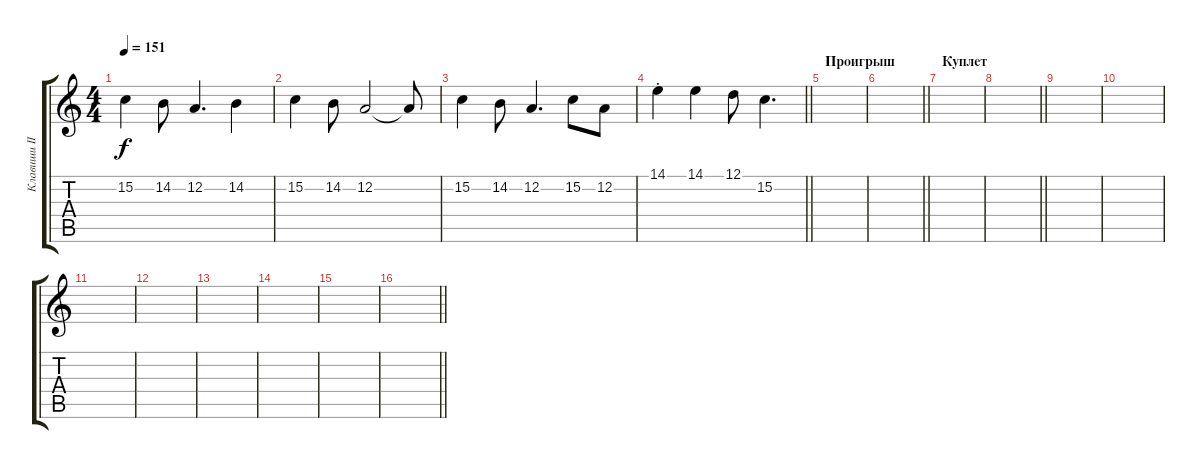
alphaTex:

\track ("Клавиши II" "Клавиши II") {instrument lead3calliope}
\staff {score tabs}
\tuning (D4 A3 F3 C3 G2 D2) {hide}
\ts (4 4)
\tempo 151
\clef g2
\ks c
15.2.4{dy f} 14.2.8 12.2.4{d} 14.2.4 |
15.2.4 14.2.8 12.2.2 12.2{t}.8 |
15.2.4 14.2.8 12.2.4{d} 15.2.8 12.2.8 |
\barLineRight lightlight
14.1{st}.4 14.1.4 12.1.8 15.2.4{d} |
\section ("" "Проигрыш")
|
\barLineRight lightlight
|
\section ("" "Куплет")
|
\barLineRight lightlight
|
|
|
|
|
|
|
|
\barLineRight lightlight
